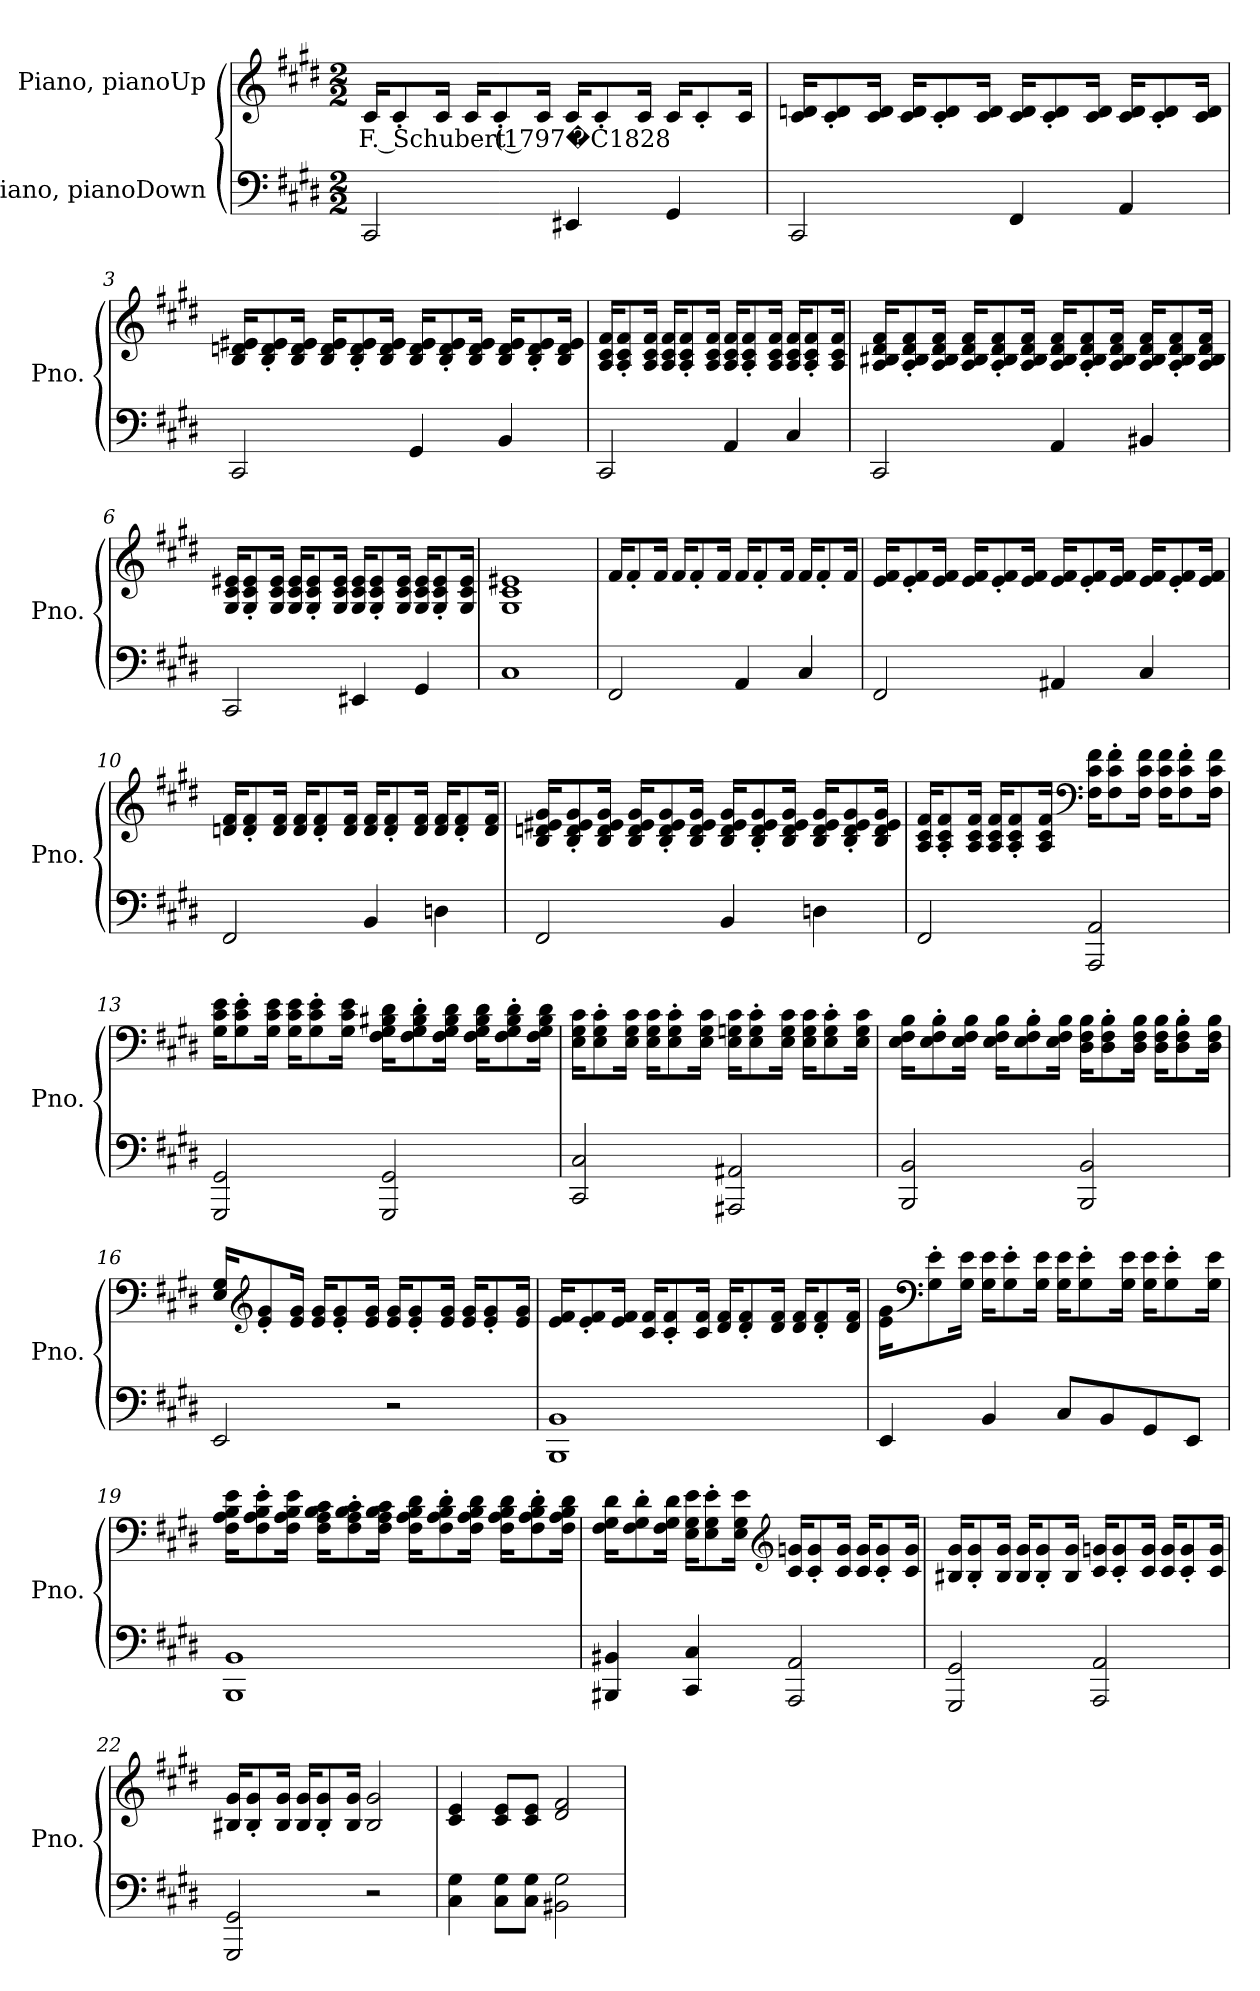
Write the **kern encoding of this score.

**kern	**kern	**text
*part2	*part1	*part1
*staff2	*staff1	*staff1
*I"Piano, pianoDown	*I"Piano, pianoUp	*
*I'Pno.	*I'Pno.	*
*clefF4	*clefG2	*
*k[f#c#g#d#]	*k[f#c#g#d#]	*
*M2/2	*M2/2	*
*MM20	*MM20	*
=1	=1	=1
!	!	!LO:LY:b
2CC#/	16c#/KL	F. Schubert (1797�C1828
.	8c#'/	.
.	16c#/Jk	.
.	16c#/KL	.
.	8c#'/	.
.	16c#/Jk	.
4EE#X/	16c#/KL	.
.	8c#'/	.
.	16c#/Jk	.
4GG#/	16c#/KL	.
.	8c#'/	.
.	16c#/Jk	.
!!LO:LB:g=z
=2	=2	=2
2CC#/	16c#/ 16dn/KL	.
.	8c#/' 8d/'	.
.	16c#/ 16d/Jk	.
.	16c#/ 16d/KL	.
.	8c#/' 8d/'	.
.	16c#/ 16d/Jk	.
4FF#/	16c#/ 16d/KL	.
.	8c#/' 8d/'	.
.	16c#/ 16d/Jk	.
4AA/	16c#/ 16d/KL	.
.	8c#/' 8d/'	.
.	16c#/ 16d/Jk	.
!!LO:LB:g=z
=3	=3	=3
2CC#/	16B/ 16dn/ 16e#X/KL	.
.	8B/' 8d/' 8e#/'	.
.	16B/ 16d/ 16e#/Jk	.
.	16B/ 16d/ 16e#/KL	.
.	8B/' 8d/' 8e#/'	.
.	16B/ 16d/ 16e#/Jk	.
4GG#/	16B/ 16d/ 16e#/KL	.
.	8B/' 8d/' 8e#/'	.
.	16B/ 16d/ 16e#/Jk	.
4BB/	16B/ 16d/ 16e#/KL	.
.	8B/' 8d/' 8e#/'	.
.	16B/ 16d/ 16e#/Jk	.
=4	=4	=4
2CC#/	16A/ 16c#/ 16f#/KL	.
.	8A/' 8c#/' 8f#/'	.
.	16A/ 16c#/ 16f#/Jk	.
.	16A/ 16c#/ 16f#/KL	.
.	8A/' 8c#/' 8f#/'	.
.	16A/ 16c#/ 16f#/Jk	.
4AA/	16A/ 16c#/ 16f#/KL	.
.	8A/' 8c#/' 8f#/'	.
.	16A/ 16c#/ 16f#/Jk	.
4C#/	16A/ 16c#/ 16f#/KL	.
.	8A/' 8c#/' 8f#/'	.
.	16A/ 16c#/ 16f#/Jk	.
!!LO:LB:g=z
=5	=5	=5
2CC#/	16A/ 16B#X/ 16d#/ 16f#/KL	.
.	8A/' 8B#/' 8d#/' 8f#/'	.
.	16A/ 16B#/ 16d#/ 16f#/Jk	.
.	16A/ 16B#/ 16d#/ 16f#/KL	.
.	8A/' 8B#/' 8d#/' 8f#/'	.
.	16A/ 16B#/ 16d#/ 16f#/Jk	.
4AA/	16A/ 16B#/ 16d#/ 16f#/KL	.
.	8A/' 8B#/' 8d#/' 8f#/'	.
.	16A/ 16B#/ 16d#/ 16f#/Jk	.
4BB#X/	16A/ 16B#/ 16d#/ 16f#/KL	.
.	8A/' 8B#/' 8d#/' 8f#/'	.
.	16A/ 16B#/ 16d#/ 16f#/Jk	.
=6	=6	=6
2CC#/	16G#/ 16c#/ 16e#X/KL	.
.	8G#/' 8c#/' 8e#/'	.
.	16G#/ 16c#/ 16e#/Jk	.
.	16G#/ 16c#/ 16e#/KL	.
.	8G#/' 8c#/' 8e#/'	.
.	16G#/ 16c#/ 16e#/Jk	.
4EE#X/	16G#/ 16c#/ 16e#/KL	.
.	8G#/' 8c#/' 8e#/'	.
.	16G#/ 16c#/ 16e#/Jk	.
4GG#/	16G#/ 16c#/ 16e#/KL	.
.	8G#/' 8c#/' 8e#/'	.
.	16G#/ 16c#/ 16e#/Jk	.
!!LO:LB:g=z
=7	=7	=7
1C#	1G# 1c# 1e#X	.
=8	=8	=8
2FF#/	16f#/KL	.
.	8f#'/	.
.	16f#/Jk	.
.	16f#/KL	.
.	8f#'/	.
.	16f#/Jk	.
4AA/	16f#/KL	.
.	8f#'/	.
.	16f#/Jk	.
4C#/	16f#/KL	.
.	8f#'/	.
.	16f#/Jk	.
=9	=9	=9
2FF#/	16e/ 16f#/KL	.
.	8e/' 8f#/'	.
.	16e/ 16f#/Jk	.
.	16e/ 16f#/KL	.
.	8e/' 8f#/'	.
.	16e/ 16f#/Jk	.
4AA#X/	16e/ 16f#/KL	.
.	8e/' 8f#/'	.
.	16e/ 16f#/Jk	.
4C#/	16e/ 16f#/KL	.
.	8e/' 8f#/'	.
.	16e/ 16f#/Jk	.
!!LO:LB:g=z
=10	=10	=10
2FF#/	16dn/ 16f#/KL	.
.	8d/' 8f#/'	.
.	16d/ 16f#/Jk	.
.	16d/ 16f#/KL	.
.	8d/' 8f#/'	.
.	16d/ 16f#/Jk	.
4BB/	16d/ 16f#/KL	.
.	8d/' 8f#/'	.
.	16d/ 16f#/Jk	.
4Dn\	16d/ 16f#/KL	.
.	8d/' 8f#/'	.
.	16d/ 16f#/Jk	.
=11	=11	=11
2FF#/	16B/ 16dn/ 16e#X/ 16g#/KL	.
.	8B/' 8d/' 8e#/' 8g#/'	.
.	16B/ 16d/ 16e#/ 16g#/Jk	.
.	16B/ 16d/ 16e#/ 16g#/KL	.
.	8B/' 8d/' 8e#/' 8g#/'	.
.	16B/ 16d/ 16e#/ 16g#/Jk	.
4BB/	16B/ 16d/ 16e#/ 16g#/KL	.
.	8B/' 8d/' 8e#/' 8g#/'	.
.	16B/ 16d/ 16e#/ 16g#/Jk	.
4Dn\	16B/ 16d/ 16e#/ 16g#/KL	.
.	8B/' 8d/' 8e#/' 8g#/'	.
.	16B/ 16d/ 16e#/ 16g#/Jk	.
!!LO:PB:g=z
=12	=12	=12
2FF#/	16A/ 16c#/ 16f#/KL	.
.	8A/' 8c#/' 8f#/'	.
.	16A/ 16c#/ 16f#/Jk	.
.	16A/ 16c#/ 16f#/KL	.
.	8A/' 8c#/' 8f#/'	.
.	16A/ 16c#/ 16f#/Jk	.
*	*clefF4	*
2AAA/ 2AA/	16F#\ 16c#\ 16f#\KL	.
.	8F#\' 8c#\' 8f#\'	.
.	16F#\ 16c#\ 16f#\Jk	.
.	16F#\ 16c#\ 16f#\KL	.
.	8F#\' 8c#\' 8f#\'	.
.	16F#\ 16c#\ 16f#\Jk	.
=13	=13	=13
2GGG#/ 2GG#/	16G#\ 16c#\ 16e\KL	.
.	8G#\' 8c#\' 8e\'	.
.	16G#\ 16c#\ 16e\Jk	.
.	16G#\ 16c#\ 16e\KL	.
.	8G#\' 8c#\' 8e\'	.
.	16G#\ 16c#\ 16e\Jk	.
2GGG#/ 2GG#/	16F#\ 16G#\ 16B#X\ 16d#\KL	.
.	8F#\' 8G#\' 8B#\' 8d#\'	.
.	16F#\ 16G#\ 16B#\ 16d#\Jk	.
.	16F#\ 16G#\ 16B#\ 16d#\KL	.
.	8F#\' 8G#\' 8B#\' 8d#\'	.
.	16F#\ 16G#\ 16B#\ 16d#\Jk	.
!!LO:LB:g=z
=14	=14	=14
2CC#/ 2C#/	16E\ 16G#\ 16c#\KL	.
.	8E\' 8G#\' 8c#\'	.
.	16E\ 16G#\ 16c#\Jk	.
.	16E\ 16G#\ 16c#\KL	.
.	8E\' 8G#\' 8c#\'	.
.	16E\ 16G#\ 16c#\Jk	.
2AAA#X/ 2AA#X/	16E\ 16Gn\ 16c#\KL	.
.	8E\' 8G\' 8c#\'	.
.	16E\ 16G\ 16c#\Jk	.
.	16E\ 16G\ 16c#\KL	.
.	8E\' 8G\' 8c#\'	.
.	16E\ 16G\ 16c#\Jk	.
=15	=15	=15
2BBB/ 2BB/	16E\ 16F#\ 16B\KL	.
.	8E\' 8F#\' 8B\'	.
.	16E\ 16F#\ 16B\Jk	.
.	16E\ 16F#\ 16B\KL	.
.	8E\' 8F#\' 8B\'	.
.	16E\ 16F#\ 16B\Jk	.
2BBB/ 2BB/	16D#\ 16F#\ 16B\KL	.
.	8D#\' 8F#\' 8B\'	.
.	16D#\ 16F#\ 16B\Jk	.
.	16D#\ 16F#\ 16B\KL	.
.	8D#\' 8F#\' 8B\'	.
.	16D#\ 16F#\ 16B\Jk	.
!!LO:LB:g=z
=16	=16	=16
2EE/	16E/ 16G#/KL	.
*	*clefG2	*
.	8e/' 8g#/'	.
.	16e/ 16g#/Jk	.
.	16e/ 16g#/KL	.
.	8e/' 8g#/'	.
.	16e/ 16g#/Jk	.
2r	16e/ 16g#/KL	.
.	8e/' 8g#/'	.
.	16e/ 16g#/Jk	.
.	16e/ 16g#/KL	.
.	8e/' 8g#/'	.
.	16e/ 16g#/Jk	.
=17	=17	=17
1BBB 1BB	16e/ 16f#/KL	.
.	8e/' 8f#/'	.
.	16e/ 16f#/Jk	.
.	16c#/ 16f#/KL	.
.	8c#/' 8f#/'	.
.	16c#/ 16f#/Jk	.
.	16d#/ 16f#/KL	.
.	8d#/' 8f#/'	.
.	16d#/ 16f#/Jk	.
.	16d#/ 16f#/KL	.
.	8d#/' 8f#/'	.
.	16d#/ 16f#/Jk	.
!!LO:LB:g=z
=18	=18	=18
4EE/	16e\ 16g#\KL	.
*	*clefF4	*
.	8G#\' 8e\'	.
.	16G#\ 16e\Jk	.
4BB/	16G#\ 16e\KL	.
.	8G#\' 8e\'	.
.	16G#\ 16e\Jk	.
8C#/L	16G#\ 16e\KL	.
.	8G#\' 8e\'	.
8BB/	.	.
.	16G#\ 16e\Jk	.
8GG#/	16G#\ 16e\KL	.
.	8G#\' 8e\'	.
8EE/J	.	.
.	16G#\ 16e\Jk	.
=19	=19	=19
1BBB 1BB	16F#\ 16A\ 16B\ 16e\KL	.
.	8F#\' 8A\' 8B\' 8e\'	.
.	16F#\ 16A\ 16B\ 16e\Jk	.
.	16F#\ 16A\ 16B\ 16c#\KL	.
.	8F#\' 8A\' 8B\' 8c#\'	.
.	16F#\ 16A\ 16B\ 16c#\Jk	.
.	16F#\ 16A\ 16B\ 16d#\KL	.
.	8F#\' 8A\' 8B\' 8d#\'	.
.	16F#\ 16A\ 16B\ 16d#\Jk	.
.	16F#\ 16A\ 16B\ 16d#\KL	.
.	8F#\' 8A\' 8B\' 8d#\'	.
.	16F#\ 16A\ 16B\ 16d#\Jk	.
!!LO:LB:g=z
=20	=20	=20
4BBB#X/ 4BB#X/	16F#\ 16G#\ 16d#\KL	.
.	8F#\' 8G#\' 8d#\'	.
.	16F#\ 16G#\ 16d#\Jk	.
4CC#/ 4C#/	16E\ 16G#\ 16e\KL	.
.	8E\' 8G#\' 8e\'	.
.	16E\ 16G#\ 16e\Jk	.
*	*clefG2	*
2AAA/ 2AA/	16c#/ 16gn/KL	.
.	8c#/' 8g/'	.
.	16c#/ 16g/Jk	.
.	16c#/ 16g/KL	.
.	8c#/' 8g/'	.
.	16c#/ 16g/Jk	.
=21	=21	=21
2GGG#/ 2GG#/	16B#X/ 16g#/KL	.
.	8B#/' 8g#/'	.
.	16B#/ 16g#/Jk	.
.	16B#/ 16g#/KL	.
.	8B#/' 8g#/'	.
.	16B#/ 16g#/Jk	.
2AAA/ 2AA/	16c#/ 16gn/KL	.
.	8c#/' 8g/'	.
.	16c#/ 16g/Jk	.
.	16c#/ 16g/KL	.
.	8c#/' 8g/'	.
.	16c#/ 16g/Jk	.
!!LO:LB:g=z
=22	=22	=22
2GGG#/ 2GG#/	16B#X/ 16g#/KL	.
.	8B#/' 8g#/'	.
.	16B#/ 16g#/Jk	.
.	16B#/ 16g#/KL	.
.	8B#/' 8g#/'	.
.	16B#/ 16g#/Jk	.
2r	2B#/ 2g#/	.
=23	=23	=23
4C#\ 4G#\	4c#/ 4e/	.
8C#\ 8G#\L	8c#/ 8e/L	.
8C#\ 8G#\J	8c#/ 8e/J	.
2BB#X\ 2G#\	2d#/ 2f#/	.
=	=	=
*-	*-	*-
